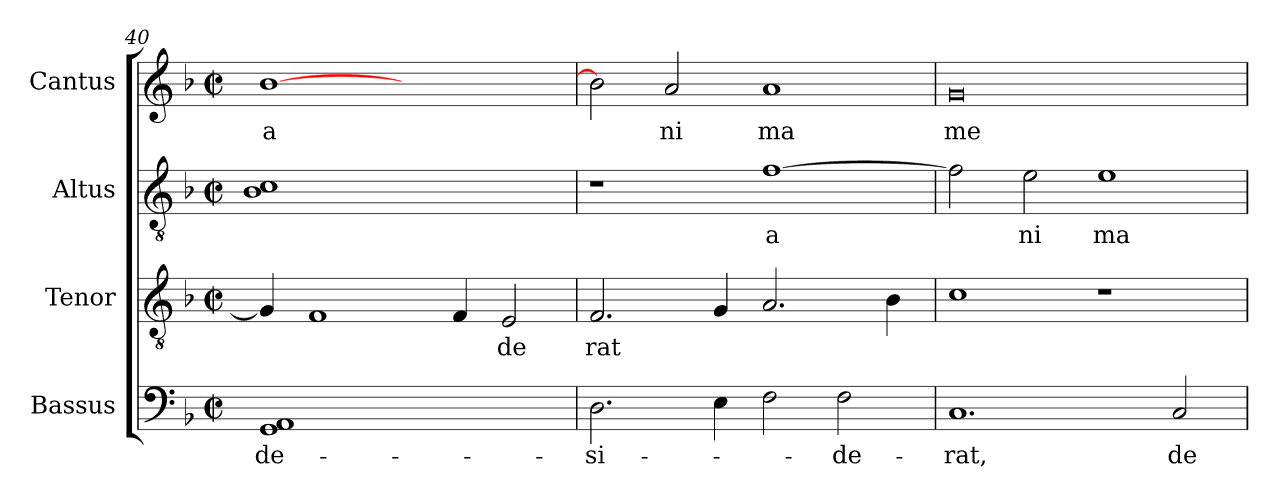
**kern	**text	**kern	**text	**kern	**text	**kern	**text
*part4	*part4	*part3	*part3	*part2	*part2	*part1	*part1
*staff4	*staff4	*staff3	*staff3	*staff2	*staff2	*staff1	*staff1
*I"Bassus	*	*I"Tenor	*	*I"Altus	*	*I"Cantus	*
*clefF4	*	*clefGv2	*	*clefGv2	*	*clefG2	*
*k[b-]	*	*k[b-]	*	*k[b-]	*	*k[b-]	*
*F:	*	*F:	*	*F:	*	*F:	*
*M2/2	*	*M2/2	*	*M2/2	*	*M2/2	*
*met(c|)	*	*met(c|)	*	*met(c|)	*	*met(c|)	*
=40	=40	=40	=40	=40	=40	=40	=40
!	!LO:LY:b:cj	!	!	!	!	!	!LO:LY:b:rj
1AA 1GG	de-	4G/]	.	1c 1B-	.	[>1b-	a
.	.	1F	.	.	.	.	.
1ryy	.	.	.	1ryy	.	1ryy	.
.	.	4F/	.	.	.	.	.
!	!	!	!LO:LY:b:cj	!	!	!	!
.	.	2E/	de	.	.	.	.
=41	=41	=41	=41	=41	=41	=41	=41
!	!LO:LY:b:cj	!	!LO:LY:b	!	!	!	!
2.D\	-si-	2.F/	rat	1r	.	2b-\]	.
!	!	!	!	!	!	!	!LO:LY:b:cj
.	.	.	.	.	.	2a/	ni
4E\	.	4G/	.	.	.	.	.
!	!	!	!	!	!LO:LY:b:rj	!	!LO:LY:b:cj
2F\	.	2.A/	.	[>1f	a	1a	ma
!	!LO:LY:b:cj	!	!	!	!	!	!
2F\	-de-	.	.	.	.	.	.
.	.	4B-\	.	.	.	.	.
=42	=42	=42	=42	=42	=42	=42	=42
!	!LO:LY:b:cj	!	!	!	!	!	!LO:LY:b:cj
1.C	-rat,	1c	.	2f\]	.	0g	me
!	!	!	!	!	!LO:LY:b:cj	!	!
.	.	.	.	2e\	ni	.	.
!	!	!	!	!	!LO:LY:b:cj	!	!
.	.	1r	.	1e	ma	.	.
!	!LO:LY:b:cj	!	!	!	!	!	!
2C/	de-	.	.	.	.	.	.
=	=	=	=	=	=	=	=
*-	*-	*-	*-	*-	*-	*-	*-
